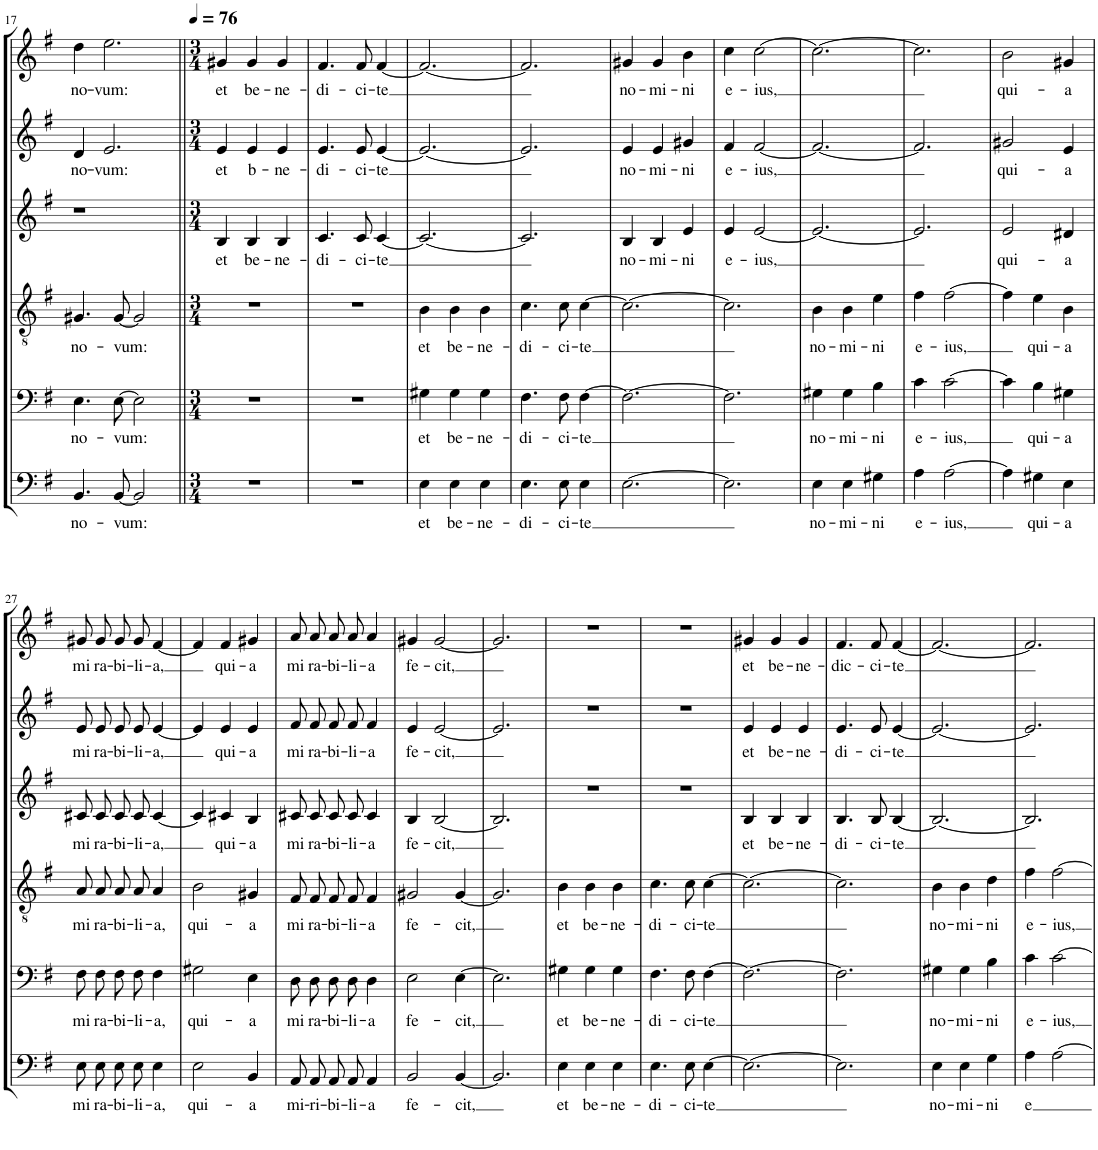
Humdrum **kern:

**kern	**text	**kern	**text	**kern	**text	**kern	**text	**kern	**text	**kern	**text
*part6	*part6	*part5	*part5	*part4	*part4	*part3	*part3	*part2	*part2	*part1	*part1
*staff6	*staff6	*staff5	*staff5	*staff4	*staff4	*staff3	*staff3	*staff2	*staff2	*staff1	*staff1
*I"Bass2	*	*I"Bass1	*	*I"Tenor	*	*I"Alt2	*	*I"Alt1	*	*I"Sopran	*
!!LO:PB:g=z
*clefF4	*	*clefF4	*	*clefGv2	*	*clefG2	*	*clefG2	*	*clefG2	*
*k[f#]	*	*k[f#]	*	*k[f#]	*	*k[f#]	*	*k[f#]	*	*k[f#]	*
*G:	*	*G:	*	*G:	*	*G:	*	*G:	*	*G:	*
*M4/4	*	*M4/4	*	*M4/4	*	*M4/4	*	*M4/4	*	*M4/4	*
=17	=17	=17	=17	=17	=17	=17	=17	=17	=17	=17	=17
!	!LO:LY:b	!	!LO:LY:b	!	!LO:LY:b	!	!	!	!LO:LY:b	!	!LO:LY:b
4.BB/	no-	4.E\	no-	4.G#X/	no-	1r	.	4d/	no-	4dd\	no-
!	!	!	!	!	!	!	!	!	!LO:LY:b	!	!LO:LY:b
.	.	.	.	.	.	.	.	2.e/	-vum:	2.ee\	-vum:
!	!LO:LY:b	!	!LO:LY:b	!	!LO:LY:b	!	!	!	!	!	!
[8BB/	-vum:	[8E\	-vum:	[8G#/	-vum:	.	.	.	.	.	.
2BB/]	.	2E\]	.	2G#/]	.	.	.	.	.	.	.
=18||	=18||	=18||	=18||	=18||	=18||	=18||	=18||	=18||	=18||	=18||	=18||
*M3/4	*	*M3/4	*	*M3/4	*	*M3/4	*	*M3/4	*	*M3/4	*
*	*	*	*	*	*	*	*	*	*	*MM76	*
!	!	!	!	!	!	!	!LO:LY:b	!	!LO:LY:b	!	!LO:LY:b
2.r	.	2.r	.	2.r	.	4B/	et	4e/	et	4g#X/	et
!	!	!	!	!	!	!	!LO:LY:b	!	!LO:LY:b	!	!LO:LY:b
.	.	.	.	.	.	4B/	be-	4e/	b-	4g#/	be-
!	!	!	!	!	!	!	!LO:LY:b	!	!LO:LY:b	!	!LO:LY:b
.	.	.	.	.	.	4B/	-ne-	4e/	-ne-	4g#/	-ne-
=19	=19	=19	=19	=19	=19	=19	=19	=19	=19	=19	=19
!	!	!	!	!	!	!	!LO:LY:b	!	!LO:LY:b	!	!LO:LY:b
2.r	.	2.r	.	2.r	.	4.c/	-di-	4.e/	-di-	4.f#/	-di-
!	!	!	!	!	!	!	!LO:LY:b	!	!LO:LY:b	!	!LO:LY:b
.	.	.	.	.	.	8c/	-ci-	8e/	-ci-	8f#/	-ci-
!	!	!	!	!	!	!	!LO:LY:b	!	!LO:LY:b	!	!LO:LY:b
.	.	.	.	.	.	[4c/	-te	[4e/	-te	[4f#/	-te
=20	=20	=20	=20	=20	=20	=20	=20	=20	=20	=20	=20
!	!LO:LY:b	!	!LO:LY:b	!	!LO:LY:b	!	!	!	!	!	!
4E\	et	4G#X\	et	4B\	et	2.c/_	.	2.e/_	.	2.f#/_	.
!	!LO:LY:b	!	!LO:LY:b	!	!LO:LY:b	!	!	!	!	!	!
4E\	be-	4G#\	be-	4B\	be-	.	.	.	.	.	.
!	!LO:LY:b	!	!LO:LY:b	!	!LO:LY:b	!	!	!	!	!	!
4E\	-ne-	4G#\	-ne-	4B\	-ne-	.	.	.	.	.	.
=21	=21	=21	=21	=21	=21	=21	=21	=21	=21	=21	=21
!	!LO:LY:b	!	!LO:LY:b	!	!LO:LY:b	!	!	!	!	!	!
4.E\	-di-	4.F#\	-di-	4.c\	-di-	2.c/]	.	2.e/]	.	2.f#/]	.
!	!LO:LY:b	!	!LO:LY:b	!	!LO:LY:b	!	!	!	!	!	!
8E\	-ci-	8F#\	-ci-	8c\	-ci-	.	.	.	.	.	.
!	!LO:LY:b	!	!LO:LY:b	!	!LO:LY:b	!	!	!	!	!	!
4E\	-te	[4F#\	-te	[4c\	-te	.	.	.	.	.	.
=22	=22	=22	=22	=22	=22	=22	=22	=22	=22	=22	=22
!	!	!	!	!	!	!	!LO:LY:b	!	!LO:LY:b	!	!LO:LY:b
[2.E\	.	2.F#\_	.	2.c\_	.	4B/	no-	4e/	no-	4g#X/	no-
!	!	!	!	!	!	!	!LO:LY:b	!	!LO:LY:b	!	!LO:LY:b
.	.	.	.	.	.	4B/	-mi-	4e/	-mi-	4g#/	-mi-
!	!	!	!	!	!	!	!LO:LY:b	!	!LO:LY:b	!	!LO:LY:b
.	.	.	.	.	.	4e/	-ni	4g#X/	-ni	4b\	-ni
=23	=23	=23	=23	=23	=23	=23	=23	=23	=23	=23	=23
!	!	!	!	!	!	!	!LO:LY:b	!	!LO:LY:b	!	!LO:LY:b
2.E\]	.	2.F#\]	.	2.c\]	.	4e/	e-	4f#/	e-	4cc\	e-
!	!	!	!	!	!	!	!LO:LY:b	!	!LO:LY:b	!	!LO:LY:b
.	.	.	.	.	.	[2e/	-ius,	[2f#/	-ius,	[2cc\	-ius,
=24	=24	=24	=24	=24	=24	=24	=24	=24	=24	=24	=24
!	!LO:LY:b	!	!LO:LY:b	!	!LO:LY:b	!	!	!	!	!	!
4E\	no-	4G#X\	no-	4B\	no-	2.e/_	.	2.f#/_	.	2.cc\_	.
!	!LO:LY:b	!	!LO:LY:b	!	!LO:LY:b	!	!	!	!	!	!
4E\	-mi-	4G#\	-mi-	4B\	-mi-	.	.	.	.	.	.
!	!LO:LY:b	!	!LO:LY:b	!	!LO:LY:b	!	!	!	!	!	!
4G#X\	-ni	4B\	-ni	4e\	-ni	.	.	.	.	.	.
=25	=25	=25	=25	=25	=25	=25	=25	=25	=25	=25	=25
!	!LO:LY:b	!	!LO:LY:b	!	!LO:LY:b	!	!	!	!	!	!
4A\	e-	4c\	e-	4f#\	e-	2.e/]	.	2.f#/]	.	2.cc\]	.
!	!LO:LY:b	!	!LO:LY:b	!	!LO:LY:b	!	!	!	!	!	!
[2A\	-ius,	[2c\	-ius,	[2f#\	-ius,	.	.	.	.	.	.
=26	=26	=26	=26	=26	=26	=26	=26	=26	=26	=26	=26
!	!	!	!	!	!	!	!LO:LY:b	!	!LO:LY:b	!	!LO:LY:b
4A\]	.	4c\]	.	4f#\]	.	2e/	qui-	2g#X/	qui-	2b\	qui-
!	!LO:LY:b	!	!LO:LY:b	!	!LO:LY:b	!	!	!	!	!	!
4G#X\	qui-	4B\	qui-	4e\	qui-	.	.	.	.	.	.
!	!LO:LY:b	!	!LO:LY:b	!	!LO:LY:b	!	!LO:LY:b	!	!LO:LY:b	!	!LO:LY:b
4E\	-a	4G#X\	-a	4B\	-a	4d#X/	-a	4e/	-a	4g#X/	-a
!!LO:LB:g=z
=27	=27	=27	=27	=27	=27	=27	=27	=27	=27	=27	=27
!	!LO:LY:b	!	!LO:LY:b	!	!LO:LY:b	!	!LO:LY:b	!	!LO:LY:b	!	!LO:LY:b
8E\L	mi-	8F#\L	mi-	8A/L	mi-	8c#X/L	mi-	8e/L	mi-	8g#X/L	mi-
!	!LO:LY:b	!	!LO:LY:b	!	!LO:LY:b	!	!LO:LY:b	!	!LO:LY:b	!	!LO:LY:b
8E\J	-ra-	8F#\J	-ra-	8A/J	-ra-	8c#/J	-ra-	8e/J	-ra-	8g#/J	-ra-
!	!LO:LY:b	!	!LO:LY:b	!	!LO:LY:b	!	!LO:LY:b	!	!LO:LY:b	!	!LO:LY:b
8E\L	-bi-	8F#\L	-bi-	8A/L	-bi-	8c#/L	-bi-	8e/L	-bi-	8g#/L	-bi-
!	!LO:LY:b	!	!LO:LY:b	!	!LO:LY:b	!	!LO:LY:b	!	!LO:LY:b	!	!LO:LY:b
8E\J	-li-	8F#\J	-li-	8A/J	-li-	8c#/J	-li-	8e/J	-li-	8g#/J	-li-
!	!LO:LY:b	!	!LO:LY:b	!	!LO:LY:b	!	!LO:LY:b	!	!LO:LY:b	!	!LO:LY:b
4E\	-a,	4F#\	-a,	4A/	-a,	[4c#/	-a,	[4e/	-a,	[4f#/	-a,
=28	=28	=28	=28	=28	=28	=28	=28	=28	=28	=28	=28
!	!LO:LY:b	!	!LO:LY:b	!	!LO:LY:b	!	!	!	!	!	!
2E\	qui-	2G#X\	qui-	2B\	qui-	4c#/]	.	4e/]	.	4f#/]	.
!	!	!	!	!	!	!	!LO:LY:b	!	!LO:LY:b	!	!LO:LY:b
.	.	.	.	.	.	4c#X/	qui-	4e/	qui-	4f#/	qui-
!	!LO:LY:b	!	!LO:LY:b	!	!LO:LY:b	!	!LO:LY:b	!	!LO:LY:b	!	!LO:LY:b
4BB/	-a	4E\	a	4G#X/	-a	4B/	-a	4e/	-a	4g#X/	-a
=29	=29	=29	=29	=29	=29	=29	=29	=29	=29	=29	=29
!	!LO:LY:b	!	!LO:LY:b	!	!LO:LY:b	!	!LO:LY:b	!	!LO:LY:b	!	!LO:LY:b
8AA/L	mi-	8D\L	mi-	8F#/L	mi-	8c#X/L	mi-	8f#/L	mi-	8a/L	mi-
!	!LO:LY:b	!	!LO:LY:b	!	!LO:LY:b	!	!LO:LY:b	!	!LO:LY:b	!	!LO:LY:b
8AA/J	-ri-	8D\J	-ra-	8F#/J	-ra-	8c#/J	-ra-	8f#/J	-ra-	8a/J	-ra-
!	!LO:LY:b	!	!LO:LY:b	!	!LO:LY:b	!	!LO:LY:b	!	!LO:LY:b	!	!LO:LY:b
8AA/L	-bi-	8D\L	-bi-	8F#/L	-bi-	8c#/L	-bi-	8f#/L	-bi-	8a/L	-bi-
!	!LO:LY:b	!	!LO:LY:b	!	!LO:LY:b	!	!LO:LY:b	!	!LO:LY:b	!	!LO:LY:b
8AA/J	-li-	8D\J	-li-	8F#/J	-li-	8c#/J	-li-	8f#/J	-li-	8a/J	-li-
!	!LO:LY:b	!	!LO:LY:b	!	!LO:LY:b	!	!LO:LY:b	!	!LO:LY:b	!	!LO:LY:b
4AA/	-a	4D\	-a	4F#/	-a	4c#/	-a	4f#/	-a	4a/	-a
=30	=30	=30	=30	=30	=30	=30	=30	=30	=30	=30	=30
!	!LO:LY:b	!	!LO:LY:b	!	!LO:LY:b	!	!LO:LY:b	!	!LO:LY:b	!	!LO:LY:b
2BB/	fe-	2E\	fe-	2G#X/	fe-	4B/	fe-	4e/	fe-	4g#X/	fe-
!	!	!	!	!	!	!	!LO:LY:b	!	!LO:LY:b	!	!LO:LY:b
.	.	.	.	.	.	[2B/	-cit,	[2e/	-cit,	[2g#/	-cit,
!	!LO:LY:b	!	!LO:LY:b	!	!LO:LY:b	!	!	!	!	!	!
[4BB/	-cit,	[4E\	-cit,	[4G#/	-cit,	.	.	.	.	.	.
=31	=31	=31	=31	=31	=31	=31	=31	=31	=31	=31	=31
2.BB/]	.	2.E\]	.	2.G#/]	.	2.B/]	.	2.e/]	.	2.g#/]	.
=32	=32	=32	=32	=32	=32	=32	=32	=32	=32	=32	=32
!	!LO:LY:b	!	!LO:LY:b	!	!LO:LY:b	!	!	!	!	!	!
4E\	et	4G#X\	et	4B\	et	2.r	.	2.r	.	2.r	.
!	!LO:LY:b	!	!LO:LY:b	!	!LO:LY:b	!	!	!	!	!	!
4E\	be-	4G#\	be-	4B\	be-	.	.	.	.	.	.
!	!LO:LY:b	!	!LO:LY:b	!	!LO:LY:b	!	!	!	!	!	!
4E\	-ne-	4G#\	-ne-	4B\	-ne-	.	.	.	.	.	.
=33	=33	=33	=33	=33	=33	=33	=33	=33	=33	=33	=33
!	!LO:LY:b	!	!LO:LY:b	!	!LO:LY:b	!	!	!	!	!	!
4.E\	-di-	4.F#\	-di-	4.c\	-di-	2.r	.	2.r	.	2.r	.
!	!LO:LY:b	!	!LO:LY:b	!	!LO:LY:b	!	!	!	!	!	!
8E\	-ci-	8F#\	-ci-	8c\	-ci-	.	.	.	.	.	.
!	!LO:LY:b	!	!LO:LY:b	!	!LO:LY:b	!	!	!	!	!	!
[4E\	-te	[4F#\	-te	[4c\	-te	.	.	.	.	.	.
=34	=34	=34	=34	=34	=34	=34	=34	=34	=34	=34	=34
!	!	!	!	!	!	!	!LO:LY:b	!	!LO:LY:b	!	!LO:LY:b
2.E\_	.	2.F#\_	.	2.c\_	.	4B/	et	4e/	et	4g#X/	et
!	!	!	!	!	!	!	!LO:LY:b	!	!LO:LY:b	!	!LO:LY:b
.	.	.	.	.	.	4B/	be-	4e/	be-	4g#/	be-
!	!	!	!	!	!	!	!LO:LY:b	!	!LO:LY:b	!	!LO:LY:b
.	.	.	.	.	.	4B/	-ne-	4e/	-ne-	4g#/	-ne-
=35	=35	=35	=35	=35	=35	=35	=35	=35	=35	=35	=35
!	!	!	!	!	!	!	!LO:LY:b	!	!LO:LY:b	!	!LO:LY:b
2.E\]	.	2.F#\]	.	2.c\]	.	4.B/	-di-	4.e/	-di-	4.f#/	-dic-
!	!	!	!	!	!	!	!LO:LY:b	!	!LO:LY:b	!	!LO:LY:b
.	.	.	.	.	.	8B/	-ci-	8e/	-ci-	8f#/	-ci-
!	!	!	!	!	!	!	!LO:LY:b	!	!LO:LY:b	!	!LO:LY:b
.	.	.	.	.	.	[4B/	-te	[4e/	-te	[4f#/	-te
=36	=36	=36	=36	=36	=36	=36	=36	=36	=36	=36	=36
!	!LO:LY:b	!	!LO:LY:b	!	!LO:LY:b	!	!	!	!	!	!
4E\	no-	4G#X\	no-	4B\	no-	2.B/_	.	2.e/_	.	2.f#/_	.
!	!LO:LY:b	!	!LO:LY:b	!	!LO:LY:b	!	!	!	!	!	!
4E\	-mi-	4G#\	-mi-	4B\	-mi-	.	.	.	.	.	.
!	!LO:LY:b	!	!LO:LY:b	!	!LO:LY:b	!	!	!	!	!	!
4G\	-ni	4B\	-ni	4d\	-ni	.	.	.	.	.	.
=37	=37	=37	=37	=37	=37	=37	=37	=37	=37	=37	=37
!	!LO:LY:b	!	!LO:LY:b	!	!LO:LY:b	!	!	!	!	!	!
4A\	e	4c\	e-	4f#\	e-	2.B/]	.	2.e/]	.	2.f#/]	.
!	!	!	!LO:LY:b	!	!LO:LY:b	!	!	!	!	!	!
[2A\	.	[2c\	-ius,	[2f#\	-ius,	.	.	.	.	.	.
=	=	=	=	=	=	=	=	=	=	=	=
*-	*-	*-	*-	*-	*-	*-	*-	*-	*-	*-	*-
